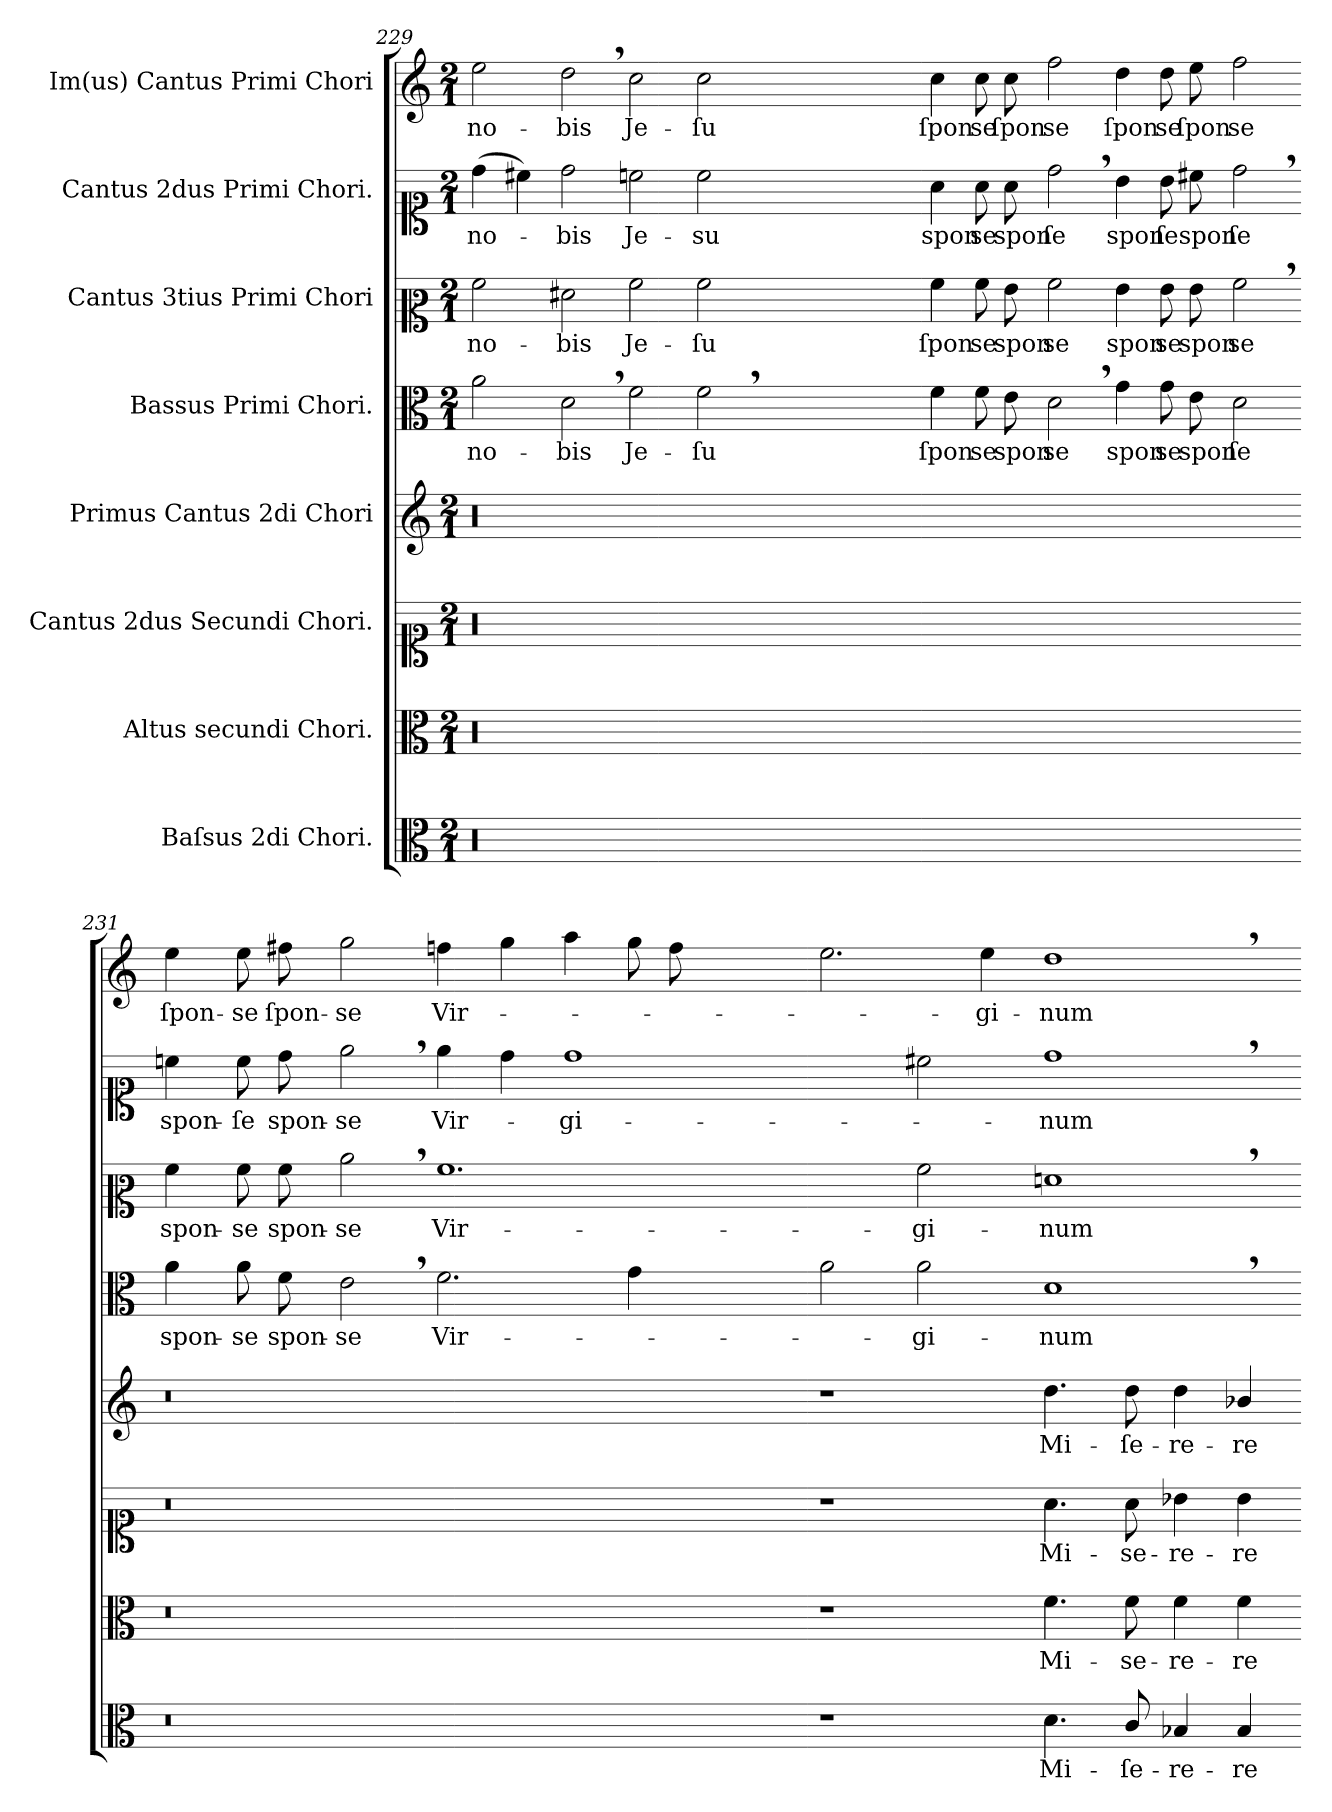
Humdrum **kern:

**kern	**text	**kern	**text	**kern	**text	**kern	**text	**kern	**text	**kern	**text	**kern	**text	**kern	**text
*part8	*part8	*part7	*part7	*part6	*part6	*part5	*part5	*part4	*part4	*part3	*part3	*part2	*part2	*part1	*part1
*staff8	*staff8	*staff7	*staff7	*staff6	*staff6	*staff5	*staff5	*staff4	*staff4	*staff3	*staff3	*staff2	*staff2	*staff1	*staff1
*I"Baſsus 2di Chori.	*	*I"Altus secundi Chori.	*	*I"Cantus 2dus Secundi Chori.	*	*I"Primus Cantus 2di Chori	*	*I"Bassus Primi Chori.	*	*I"Cantus 3tius Primi Chori	*	*I"Cantus 2dus Primi Chori.	*	*I"Im(us) Cantus Primi Chori	*
*clefC3	*	*clefC3	*	*clefC1	*	*clefG2	*	*clefC3	*	*clefC2	*	*clefC1	*	*clefG2	*
*k[]	*	*k[]	*	*k[]	*	*k[]	*	*k[]	*	*k[]	*	*k[]	*	*k[]	*
*M2/1	*	*M2/1	*	*M2/1	*	*M2/1	*	*M2/1	*	*M2/1	*	*M2/1	*	*M2/1	*
=229	=229	=229	=229	=229	=229	=229	=229	=229	=229	=229	=229	=229	=229	=229	=229
!	!	!	!	!	!	!	!	!	!LO:LY:i	!	!	!	!LO:LY:i	!	!
00r	.	00r	.	00r	.	00r	.	2a\	no-	2a\	no-	(4dd\	no-	2ee\	no-
.	.	.	.	.	.	.	.	.	.	.	.	4cc#X\)	.	.	.
!	!	!	!	!	!	!	!	!	!LO:LY:i	!	!	!	!LO:LY:i	!	!
.	.	.	.	.	.	.	.	2d,<\	-bis	2f#X\	-bis	2dd\	-bis	2dd,<\	-bis
.	.	.	.	.	.	.	.	2f\	Je-	2a\	Je-	2ccn\	Je-	2cc\	Je-
.	.	.	.	.	.	.	.	2f,<\	-ſu	2a\	-ſu	2cc\	-su	2cc\	-ſu
.	.	.	.	.	.	.	.	0ryy	.	0ryy	.	0ryy	.	0ryy	.
=230-	=230-	=230-	=230-	=230-	=230-	=230-	=230-	=230-	=230-	=230-	=230-	=230-	=230-	=230-	=230-
0ryy	.	0ryy	.	0ryy	.	0ryy	.	4f\	-ſpon-	4a\	-ſpon-	4a\	spon-	4cc\	-ſpon-
.	.	.	.	.	.	.	.	8f\	-se	8a\	-se	8a\	-se	8cc\	-se
.	.	.	.	.	.	.	.	8e\	spon-	8g\	spon-	8a\	spon-	8cc\	-ſpon-
.	.	.	.	.	.	.	.	2d,<\	-se	2a\	-se	2dd,<\	-ſe	2ff\	-se
!	!	!	!	!	!	!	!	!	!	!	!	!	!LO:LY:i	!	!LO:LY:i
.	.	.	.	.	.	.	.	4g\	-spon-	4g\	spon-	4b\	spon-	4dd\	ſpon-
!	!	!	!	!	!	!	!	!	!	!	!	!	!LO:LY:i	!	!LO:LY:i
.	.	.	.	.	.	.	.	8g\	-se	8g\	-se	8b\	-ſe	8dd\	-se
!	!	!	!	!	!	!	!	!	!	!	!	!	!LO:LY:i	!	!LO:LY:i
.	.	.	.	.	.	.	.	8e\	spon-	8g\	spon-	8cc#X\	spon-	8ee\	-ſpon-
!	!	!	!	!	!	!	!	!	!	!	!	!	!LO:LY:i	!	!LO:LY:i
.	.	.	.	.	.	.	.	2d\	-ſe	2a,<\	-se	2dd,<\	-ſe	2ff\	-se
=231-	=231-	=231-	=231-	=231-	=231-	=231-	=231-	=231-	=231-	=231-	=231-	=231-	=231-	=231-	=231-
!	!	!	!	!	!	!	!	!	!	!	!	!	!LO:LY:i	!	!LO:LY:i
0r	.	0r	.	0r	.	0r	.	4a\	spon-	4a\	spon-	4ccn\	spon-	4ee\	-ſpon-
!	!	!	!	!	!	!	!	!	!	!	!	!	!LO:LY:i	!	!LO:LY:i
.	.	.	.	.	.	.	.	8a\	-se	8a\	-se	8cc\	-ſe	8ee\	-se
.	.	.	.	.	.	.	.	8f\	spon-	8a\	spon-	8dd\	spon-	8ff#X\	-ſpon-
.	.	.	.	.	.	.	.	2e,<\	-se	2cc,<\	-se	2ee,<\	-se	2gg\	-se
.	.	.	.	.	.	.	.	2.f\	Vir-	1.a	Vir-	4ee\	Vir-	4ffn\	Vir-
.	.	.	.	.	.	.	.	.	.	.	.	4dd\	.	4gg\	.
.	.	.	.	.	.	.	.	.	.	.	.	1dd\	gi-	4aa\	.
.	.	.	.	.	.	.	.	4g\	.	.	.	.	.	8gg\	.
.	.	.	.	.	.	.	.	.	.	.	.	.	.	8ff\	.
2ryy	.	2ryy	.	2ryy	.	2ryy	.	2ryy	.	.	.	.	.	2ryy	.
=232-	=232-	=232-	=232-	=232-	=232-	=232-	=232-	=232-	=232-	=232-	=232-	=232-	=232-	=232-	=232-
1r	.	1r	.	1r	.	1r	.	2a\	.	2ryy	.	2ryy	.	2.ee\	.
.	.	.	.	.	.	.	.	2a\	-gi-	2a\	-gi-	2cc#X\	.	.	.
.	.	.	.	.	.	.	.	.	.	.	.	.	.	4ee\	-gi-
!	!	!	!	!	!LO:LY:i	!	!LO:LY:i	!	!	!	!	!	!	!	!
4.d\	Mi-	4.f\	Mi-	4.a\	Mi-	4.dd\	Mi-	1d,<	-num	1fn,<	-num	1dd,<	-num	1dd,<	-num
!	!	!	!	!	!LO:LY:i	!	!LO:LY:i	!	!	!	!	!	!	!	!
8c/	-ſe-	8f\	-se-	8a\	-se-	8dd\	-ſe-	.	.	.	.	.	.	.	.
!	!	!	!	!	!LO:LY:i	!	!LO:LY:i	!	!	!	!	!	!	!	!
4B-X/	-re-	4f\	-re-	4b-X\	-re-	4dd\	-re-	.	.	.	.	.	.	.	.
!	!	!	!	!	!LO:LY:i	!	!LO:LY:i	!	!	!	!	!	!	!	!
4B-/	-re	4f\	-re	4b-\	-re	4b-X/	-re	.	.	.	.	.	.	.	.
=-	=-	=-	=-	=-	=-	=-	=-	=-	=-	=-	=-	=-	=-	=-	=-
*-	*-	*-	*-	*-	*-	*-	*-	*-	*-	*-	*-	*-	*-	*-	*-
